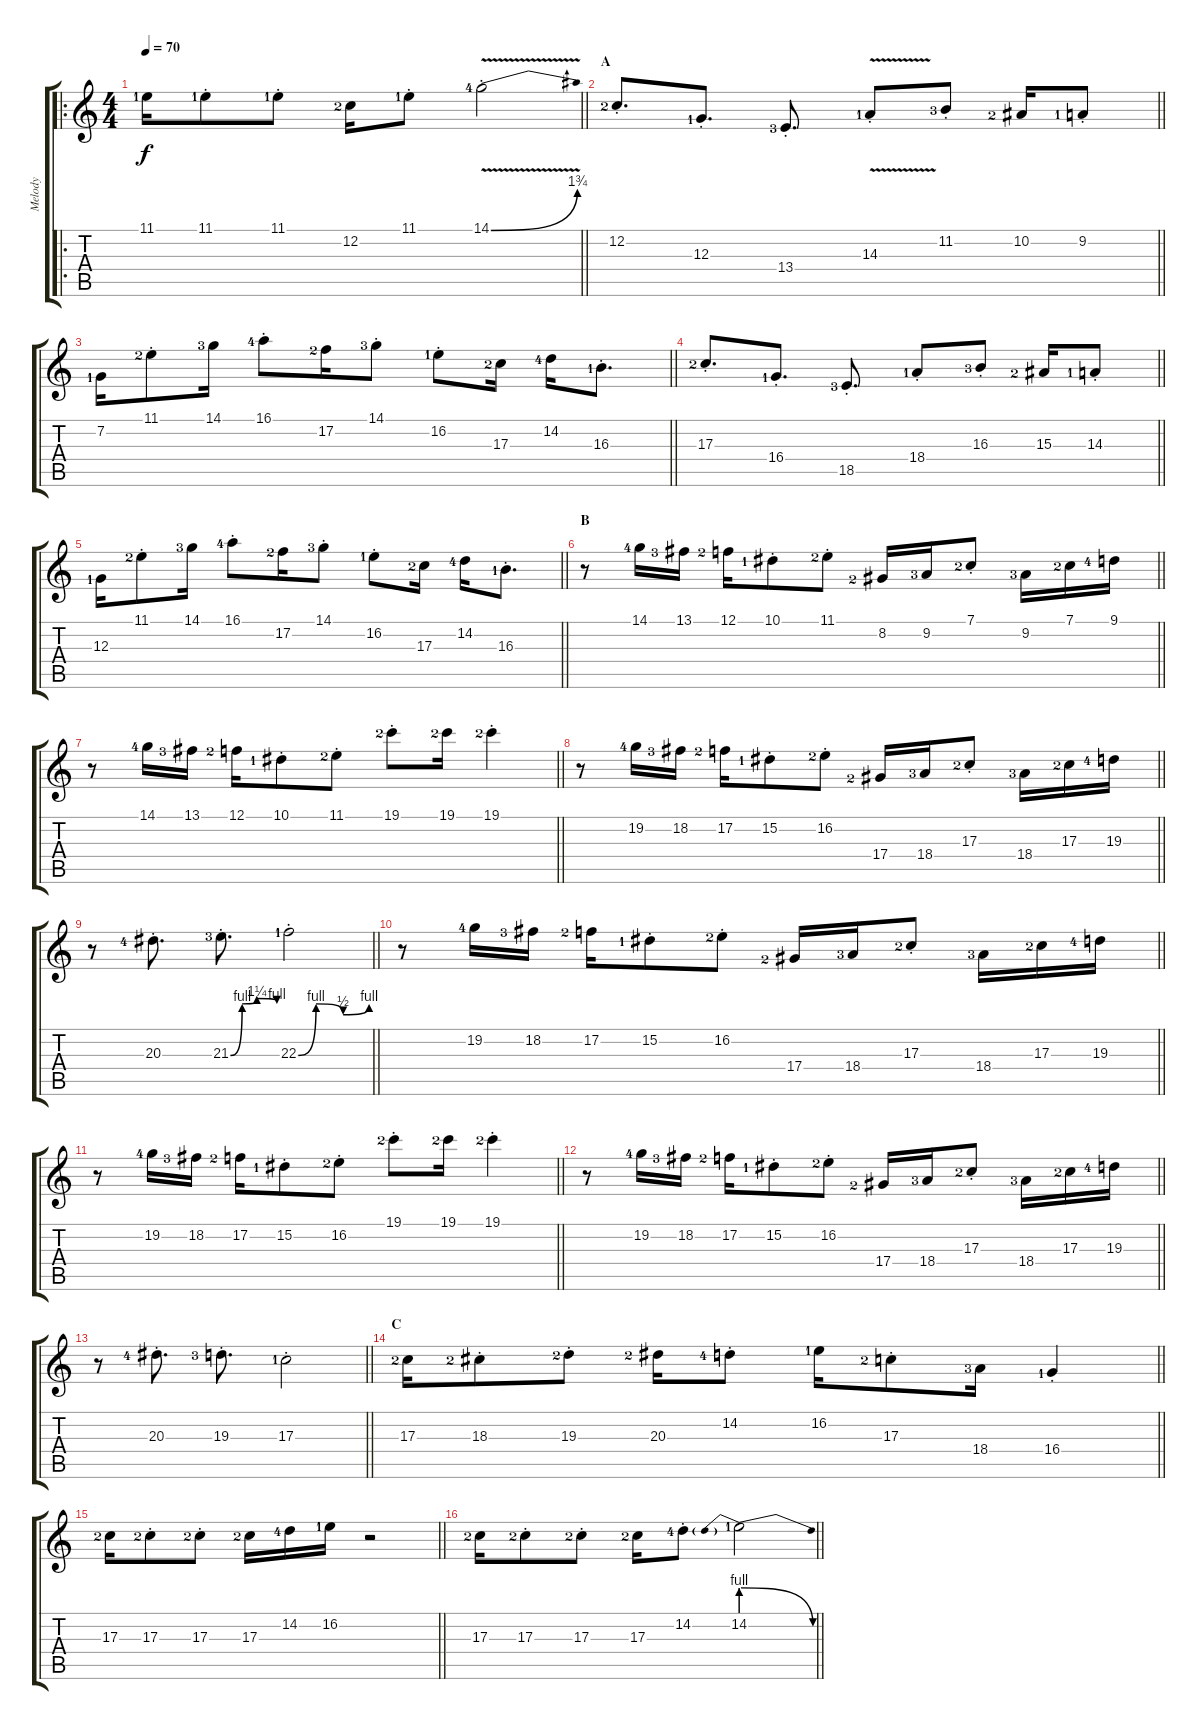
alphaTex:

\track ("Melody" "Melody") {instrument lead5charang}
\staff {score tabs}
\tuning (F4 C4 G3 Eb3 Bb2 F2) {hide}
\ro
\ts (4 4)
\tempo 70
\clef g2
\barLineRight lightlight
\ks c
11.1{lf 2}.16{dy f instrument lead5charang} 11.1{st lf 2}.8 11.1{st lf 2}.8 12.2{lf 3}.16 11.1{st lf 2}.8 14.1{be (bend 0 0 60 7) v st lf 5}.2 |
\section ("" "A")
\barLineRight lightlight
12.2{st lf 3}.8{d} 12.3{st lf 2}.8{d} 13.4{st lf 4}.8{d} 14.3{v st lf 2}.8 11.2{st lf 4}.8 10.2{lf 3}.16 9.2{st lf 2}.8 |
\barLineRight lightlight
7.2{lf 2}.16 11.1{st lf 3}.8 14.1{lf 4}.16 16.1{st lf 5}.8 17.2{lf 3}.16 14.1{st lf 4}.8 16.2{st lf 2}.8 17.3{lf 3}.16 14.2{lf 5}.16 16.3{st lf 2}.8{d} |
\barLineRight lightlight
17.3{st lf 3}.8{d} 16.4{st lf 2}.8{d} 18.5{st lf 4}.8{d} 18.4{st lf 2}.8 16.3{st lf 4}.8 15.3{lf 3}.16 14.3{st lf 2}.8 |
\barLineRight lightlight
12.3{lf 2}.16 11.1{st lf 3}.8 14.1{lf 4}.16 16.1{st lf 5}.8 17.2{lf 3}.16 14.1{st lf 4}.8 16.2{st lf 2}.8 17.3{lf 3}.16 14.2{lf 5}.16 16.3{st lf 2}.8{d} |
\section ("" "B")
\barLineRight lightlight
r.8 14.1{lf 5}.16 13.1{lf 4}.16 12.1{lf 3}.16 10.1{st lf 2}.8 11.1{st lf 3}.8 8.2{lf 3}.16 9.2{lf 4}.16 7.1{st lf 3}.8 9.2{lf 4}.16 7.1{lf 3}.16 9.1{lf 5}.16 |
\barLineRight lightlight
r.8 14.1{lf 5}.16 13.1{lf 4}.16 12.1{lf 3}.16 10.1{st lf 2}.8 11.1{st lf 3}.8 19.1{st lf 3}.8 19.1{lf 3}.16 19.1{st lf 3}.4 |
\barLineRight lightlight
r.8 19.2{lf 5}.16 18.2{lf 4}.16 17.2{lf 3}.16 15.2{st lf 2}.8 16.2{st lf 3}.8 17.4{lf 3}.16 18.4{lf 4}.16 17.3{st lf 3}.8 18.4{lf 4}.16 17.3{lf 3}.16 19.3{lf 5}.16 |
\barLineRight lightlight
r.8 20.3{st lf 5}.8{d} 21.3{be (custom 0 0 15 4 34 5 60 4) st lf 4}.8{d} 22.3{be (custom 0 0 15 4 38 2 60 4) st lf 2}.2 |
\barLineRight lightlight
r.8 19.2{lf 5}.16 18.2{lf 4}.16 17.2{lf 3}.16 15.2{st lf 2}.8 16.2{st lf 3}.8 17.4{lf 3}.16 18.4{lf 4}.16 17.3{st lf 3}.8 18.4{lf 4}.16 17.3{lf 3}.16 19.3{lf 5}.16 |
\barLineRight lightlight
r.8 19.2{lf 5}.16 18.2{lf 4}.16 17.2{lf 3}.16 15.2{st lf 2}.8 16.2{st lf 3}.8 19.1{st lf 3}.8 19.1{lf 3}.16 19.1{st lf 3}.4 |
\barLineRight lightlight
r.8 19.2{lf 5}.16 18.2{lf 4}.16 17.2{lf 3}.16 15.2{st lf 2}.8 16.2{st lf 3}.8 17.4{lf 3}.16 18.4{lf 4}.16 17.3{st lf 3}.8 18.4{lf 4}.16 17.3{lf 3}.16 19.3{lf 5}.16 |
\barLineRight lightlight
r.8 20.3{st lf 5}.8{d} 19.3{st lf 4}.8{d} 17.3{st lf 2}.2 |
\section ("" "C")
\barLineRight lightlight
17.3{lf 3}.16 18.3{st lf 3}.8 19.3{st lf 3}.8 20.3{lf 3}.16 14.2{st lf 5}.8 16.2{lf 2}.16 17.3{st lf 3}.8 18.4{lf 4}.16 16.4{st lf 2}.4 |
\barLineRight lightlight
17.3{lf 3}.16 17.3{st lf 3}.8 17.3{st lf 3}.8 17.3{lf 3}.16 14.2{lf 5}.16 16.2{lf 2}.16 r.2 |
\barLineRight lightlight
17.3{lf 3}.16 17.3{st lf 3}.8 17.3{st lf 3}.8 17.3{lf 3}.16 14.2{st lf 5}.8 14.2{be (prebendrelease 0 4 60 0) lf 2}.2
